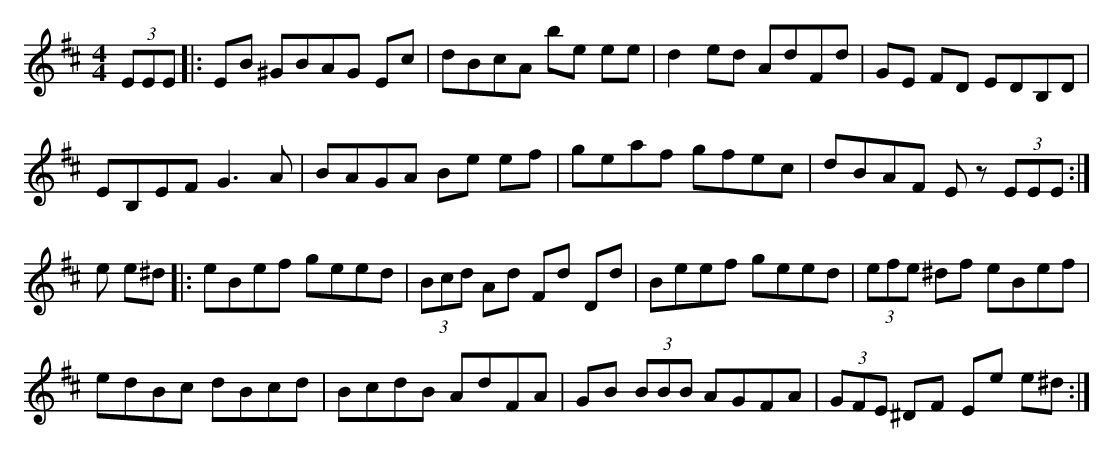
X:1
M:4/4
K:Edor
(3EEE|:EB ^GBAG Ec|dBcA be ee|d2 ed AdFd|GE FD EDB,D|
EB,EF G3 A|BAGA Be ef|geaf gfec|dBAF E z (3EEE:|
e e^d|:eBef geed|(3Bcd Ad Fd Dd|Beef geed|(3efe ^df eBef|
edBc dBcd|BcdB AdFA|GB (3BBB AGFA|(3GFE ^DF Ee e^d:|
